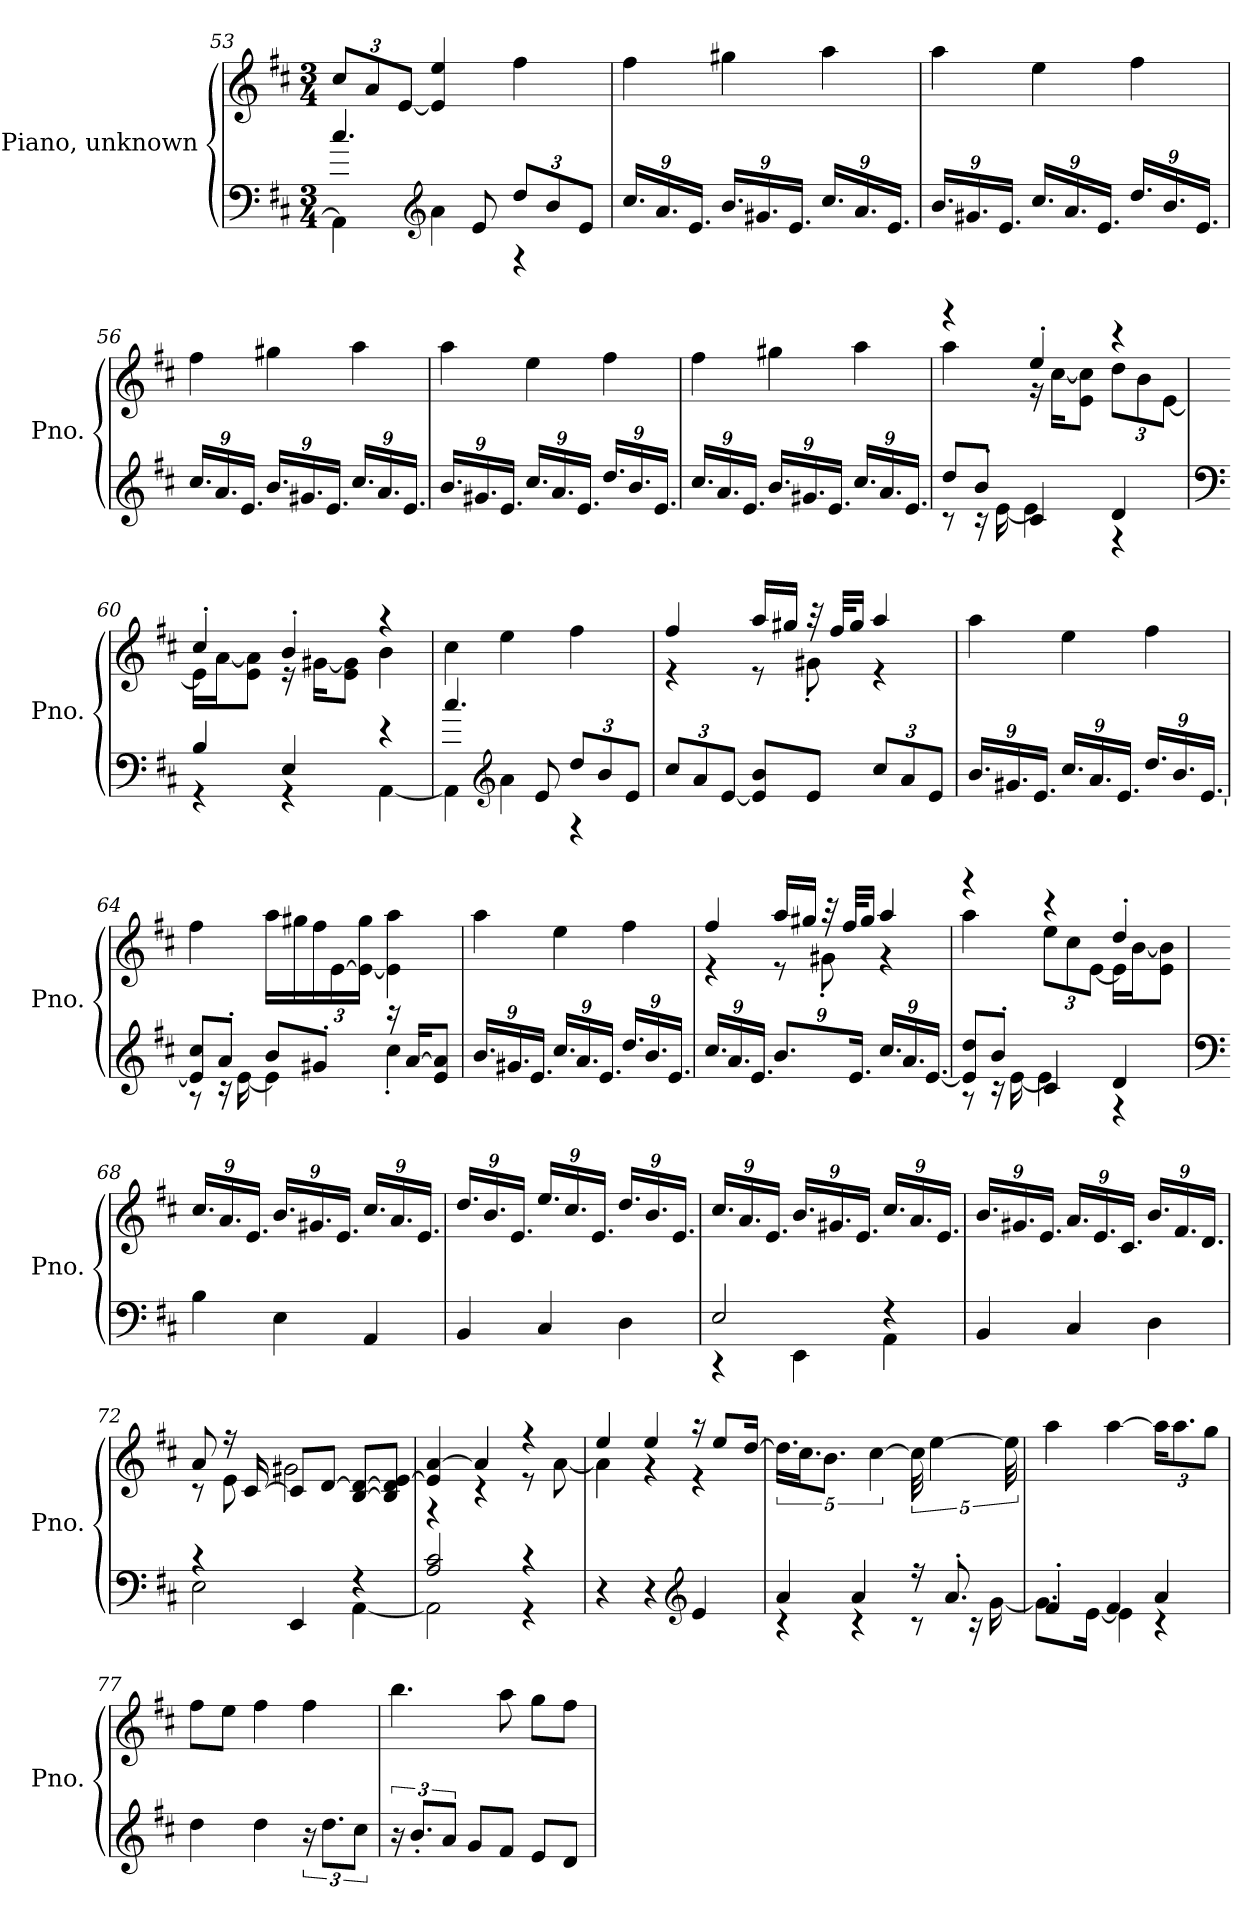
**kern	**kern
*part1	*part1
*staff2	*staff1
*I"Piano, unknown	*
*I'Pno.	*
!!LO:LB:g=z
*clefF4	*clefG2
*k[f#c#]	*k[f#c#]
*M3/4	*M3/4
=53	=53
*^	*
*	*	*Xbrackettup
4.cc#/	4AA\]	12cc#/L
.	.	12a/
.	.	[12e/J
*clefG2	*	*
.	4a\	4e/] 4ee/
8e/	.	.
*Xbrackettup	*	*
12dd/L	4r	4ff#\
12b/	.	.
12e/J	.	.
*v	*v	*
=54	=54
18.cc#/LL	4ff#\
18.a/	.
18.e/JJ	.
18.b/LL	4gg#X\
18.g#X/	.
18.e/JJ	.
18.cc#/LL	4aa\
18.a/	.
18.e/JJ	.
=55	=55
18.b/LL	4aa\
18.g#X/	.
18.e/JJ	.
18.cc#/LL	4ee\
18.a/	.
18.e/JJ	.
18.dd/LL	4ff#\
18.b/	.
18.e/JJ	.
!!LO:PB:g=z
=56	=56
18.cc#/LL	4ff#\
18.a/	.
18.e/JJ	.
18.b/LL	4gg#X\
18.g#X/	.
18.e/JJ	.
18.cc#/LL	4aa\
18.a/	.
18.e/JJ	.
=57	=57
18.b/LL	4aa\
18.g#X/	.
18.e/JJ	.
18.cc#/LL	4ee\
18.a/	.
18.e/JJ	.
18.dd/LL	4ff#\
18.b/	.
18.e/JJ	.
=58	=58
18.cc#/LL	4ff#\
18.a/	.
18.e/JJ	.
18.b/LL	4gg#X\
18.g#X/	.
18.e/JJ	.
18.cc#/LL	4aa\
18.a/	.
18.e/JJ	.
!!LO:LB:g=z
=59	=59
*^	*^
8dd/L	8r	4r	4aa\
8b'/J	16r	.	.
.	[16e\	.	.
4c#/	4e\]	4ee'/	16r
.	.	.	[16cc#\KL
.	.	.	8e\ 8cc#\]J
4d/	4r	4r	12dd\L
.	.	.	12b\
.	.	.	[12e\J
=60	=60	=60	=60
*clefF4	*	*	*
4B/	4r	4cc#'/	16e\LL]
.	.	.	[16a\J
.	.	.	8e\ 8a\]J
4E/	4r	4b'/	16r
.	.	.	[16g#X\KL
.	.	.	8e\ 8g#\]J
4r	[4AA\	4r	4b\
*	*	*v	*v
=61	=61	=61
4.cc#/	4AA\]	4cc#\
*clefG2	*	*
.	4a\	4ee\
8e/	.	.
12dd/L	4r	4ff#\
12b/	.	.
12e/J	.	.
*v	*v	*
!!LO:LB:g=z
=62	=62
*	*^
12cc#/L	4ff#/	4r
12a/	.	.
[12e/J	.	.
8e/] 8b/L	16aa/LL	8r
.	16gg#X/JJ	.
8e/J	32r	8g#X'\
.	32ff#/KLL	.
.	16gg#/JJ	.
12cc#/L	4aa/	4r
12a/	.	.
12e/J	.	.
*	*v	*v
=63	=63
18.b/LL	4aa\
18.g#X/	.
18.e/JJ	.
18.cc#/LL	4ee\
18.a/	.
18.e/JJ	.
18.dd/LL	4ff#\
18.b/	.
[18.e/JJ	.
=64	=64
*^	*
8e/] 8cc#/L	8r	4ff#\
8a'/J	16r	.
.	[16e\	.
8b/L	4e\]	16aa\LL
.	.	16gg#X\
8g#X'/J	.	24ff#\
.	.	[24e\
.	.	24e\_ 24gg#\JJ
16r	4cc#'\	4e\] 4aa\
[16a/KL	.	.
8e/ 8a/]J	.	.
*v	*v	*
!!LO:LB:g=z
=65	=65
18.b/LL	4aa\
18.g#X/	.
18.e/JJ	.
18.cc#/LL	4ee\
18.a/	.
18.e/JJ	.
18.dd/LL	4ff#\
18.b/	.
18.e/JJ	.
=66	=66
*	*^
18.cc#/LL	4ff#/	4r
18.a/	.	.
18.e/JJ	.	.
9.b/L	16aa/LL	8r
.	16gg#X/JJ	.
.	32r	8g#X'\
.	32ff#/KLL	.
18.e/Jk	.	.
.	16gg#/JJ	.
18.cc#/LL	4aa/	4r
18.a/	.	.
[18.e/JJ	.	.
=67	=67	=67
*^	*	*
8e/] 8dd/L	8r	4r	4aa\
8b'/J	16r	.	.
.	[16e\	.	.
4c#/	4e\]	4r	12ee\L
.	.	.	12cc#\
.	.	.	[12e\J
4d/	4r	4dd'/	16e\LL]
.	.	.	[16b\J
.	.	.	8e\ 8b\]J
*v	*v	*	*
*	*v	*v
!!LO:LB:g=z
=68	=68
*clefF4	*
4B\	18.cc#/LL
.	18.a/
.	18.e/JJ
4E\	18.b/LL
.	18.g#X/
.	18.e/JJ
4AA/	18.cc#/LL
.	18.a/
.	18.e/JJ
=69	=69
4BB/	18.dd/LL
.	18.b/
.	18.e/JJ
4C#/	18.ee/LL
.	18.cc#/
.	18.e/JJ
4D\	18.dd/LL
.	18.b/
.	18.e/JJ
=70	=70
*^	*
2E/	4r	18.cc#/LL
.	.	18.a/
.	.	18.e/JJ
.	4EE\	18.b/LL
.	.	18.g#X/
.	.	18.e/JJ
4r	4AA\	18.cc#/LL
.	.	18.a/
.	.	18.e/JJ
*v	*v	*
!!LO:LB:g=z
=71	=71
4BB/	18.b/LL
.	18.g#X/
.	18.e/JJ
4C#/	18.a/LL
.	18.e/
.	18.c#/JJ
4D\	18.b/LL
.	18.f#/
.	18.d/JJ
=72	=72
*^	*^
4r	2E\	8a/	8r
.	.	16r	8e\
.	.	[16c#/	.
4EE/	.	8c#/L]	2g#X\
.	.	[8d/J	.
4r	[4AA\	[8B/ 8d/_L	.
.	.	8B/] 8d/] [8e/J	.
=73	=73	=73	=73
2A/ 2c#/	2AA\]	4e/] [4a/	4r
.	.	4a/]	4r
4r	4r	4r	8r
.	.	.	[8a\
*v	*v	*	*
=74	=74	=74
4r	4ee/	4a\]
4r	4ee/	4r
*clefG2	*	*
4e/	16r	4r
.	8ee/L	.
.	[16dd/Jk	.
*	*v	*v
!!LO:PB:g=z
=75	=75
*^	*
*	*	*brackettup
4a/	4r	20.dd\LL]
.	.	20.cc#\J
.	.	10.b\J
4a/	4r	.
.	.	[5cc#\
16r	8r	40cc#\]
.	.	[5ee\
8.a'/	.	.
.	16r	.
.	[16g\	.
.	.	40ee\]
=76	=76	=76
4f#'/	8.g\L]	4aa\
.	[16e\Jk	.
4f#/	4e\]	[4aa\
*	*	*Xbrackettup
4a/	4r	24aa\KL]
.	.	12.aa\
.	.	12gg\J
*v	*v	*
=77	=77
4dd\	8ff#\L
.	8ee\J
4dd\	4ff#\
*brackettup	*
24r	4ff#\
12.dd\L	.
12cc#\J	.
=78	=78
24r	4.bb\
12.b'/L	.
12a/J	.
8g/L	.
8f#/J	8aa\
8e/L	8gg\L
8d/J	8ff#\J
=	=
*-	*-
